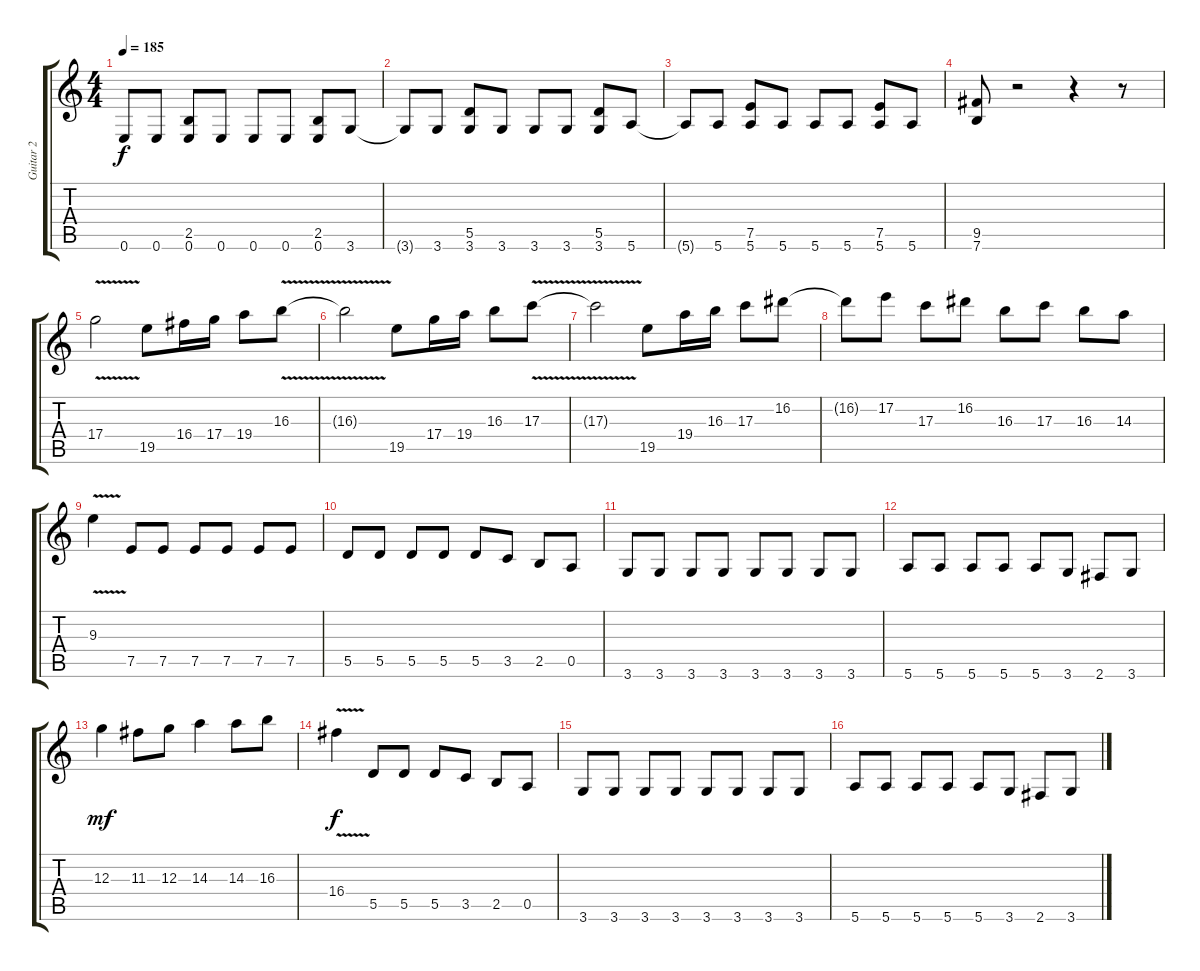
\track ("Guitar 2" "Guitar 2") {instrument distortionguitar}
\staff {score tabs}
\tuning (E4 B3 G3 D3 A2 E2) {hide}
\ts (4 4)
\tempo 185
\clef g2
\ks c
0.6.8{dy f} 0.6.8 (2.5 0.6).8 0.6.8 0.6.8 0.6.8 (2.5 0.6).8 3.6.8 |
3.6{t}.8 3.6.8 (5.5 3.6).8 3.6.8 3.6.8 3.6.8 (5.5 3.6).8 5.6.8 |
5.6{t}.8 5.6.8 (7.5 5.6).8 5.6.8 5.6.8 5.6.8 (7.5 5.6).8 5.6.8 |
(9.5 7.6).8 r.2 r.4 r.8 |
17.4{v}.2 19.5.8 16.4.16 17.4.16 19.4.8 16.3{v}.8 |
16.3{t}.2 19.5.8 17.4.16 19.4.16 16.3.8 17.3{v}.8 |
17.3{t}.2 19.5.8 19.4.16 16.3.16 17.3.8 16.2.8 |
16.2{t}.8 17.2.8 17.3.8 16.2.8 16.3.8 17.3.8 16.3.8 14.3.8 |
9.3{v}.4 7.5.8 7.5.8 7.5.8 7.5.8 7.5.8 7.5.8 |
5.5.8 5.5.8 5.5.8 5.5.8 5.5.8 3.5.8 2.5.8 0.5.8 |
3.6.8 3.6.8 3.6.8 3.6.8 3.6.8 3.6.8 3.6.8 3.6.8 |
5.6.8 5.6.8 5.6.8 5.6.8 5.6.8 3.6.8 2.6.8 3.6.8 |
12.3.4{dy mf} 11.3.8 12.3.8 14.3.4 14.3.8 16.3.8 |
16.4{v}.4{dy f} 5.5.8 5.5.8 5.5.8 3.5.8 2.5.8 0.5.8 |
3.6.8 3.6.8 3.6.8 3.6.8 3.6.8 3.6.8 3.6.8 3.6.8 |
5.6.8 5.6.8 5.6.8 5.6.8 5.6.8 3.6.8 2.6.8 3.6.8
